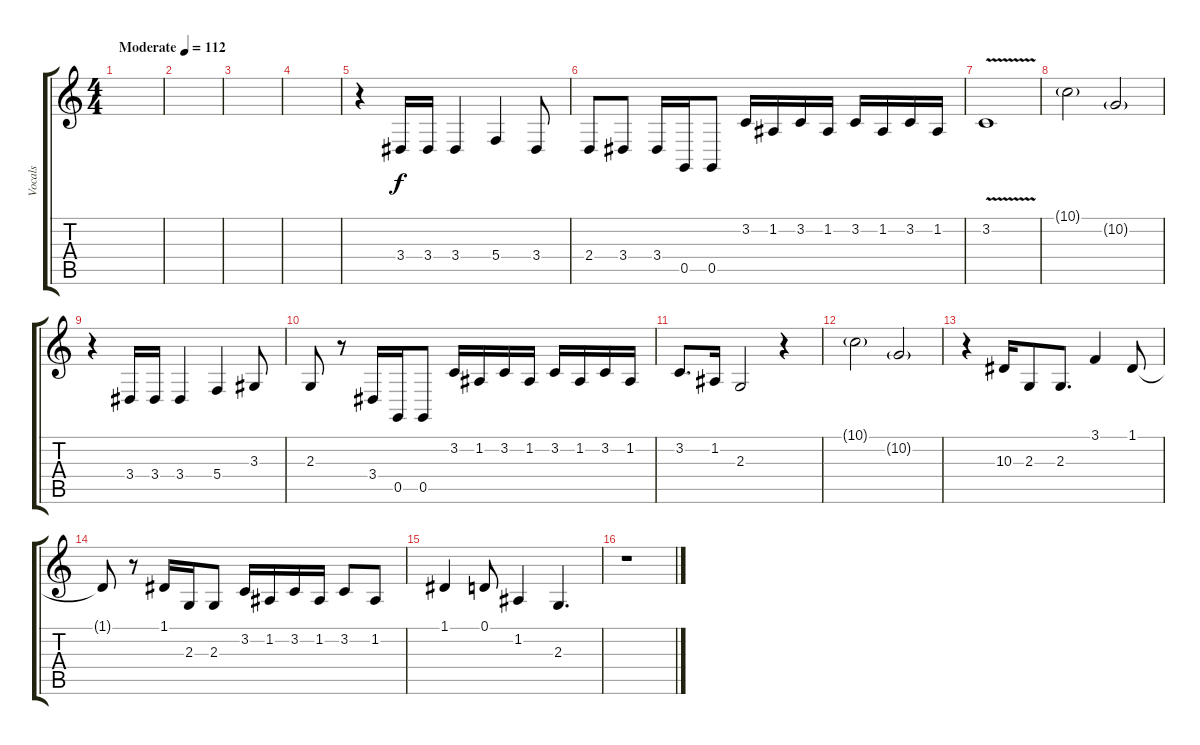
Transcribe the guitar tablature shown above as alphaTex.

\track ("Vocals" "Vocals") {instrument englishhorn}
\staff {score tabs}
\tuning (D4 A3 F3 C3 G2 C2) {hide}
\ts (4 4)
\tempo (112 "Moderate")
\clef g2
\ks c
|
|
|
|
r.4 3.4.16 3.4.16 3.4.4 5.4.4 3.4.8 |
2.4.8 3.4.8 3.4.16 0.5.16 0.5.8 3.2.16 1.2.16 3.2.16 1.2.16 3.2.16 1.2.16 3.2.16 1.2.16 |
3.2{v}.1 |
10.1{g}.2 10.2{g}.2 |
r.4 3.4.16 3.4.16 3.4.4 5.4.4 3.3.8 |
2.3.8 r.8 3.4.16 0.5.16 0.5.8 3.2.16 1.2.16 3.2.16 1.2.16 3.2.16 1.2.16 3.2.16 1.2.16 |
3.2.8{d} 1.2.16 2.3.2 r.4 |
10.1{g}.2 10.2{g}.2 |
r.4 10.3.16 2.3.8 2.3.8{d} 3.1.4 1.1.8 |
1.1{t}.8 r.8 1.1.16 2.3.16 2.3.8 3.2.16 1.2.16 3.2.16 1.2.16 3.2.8 1.2.8 |
1.1.4 0.1.8 1.2.4 2.3.4{d} |
r.1
